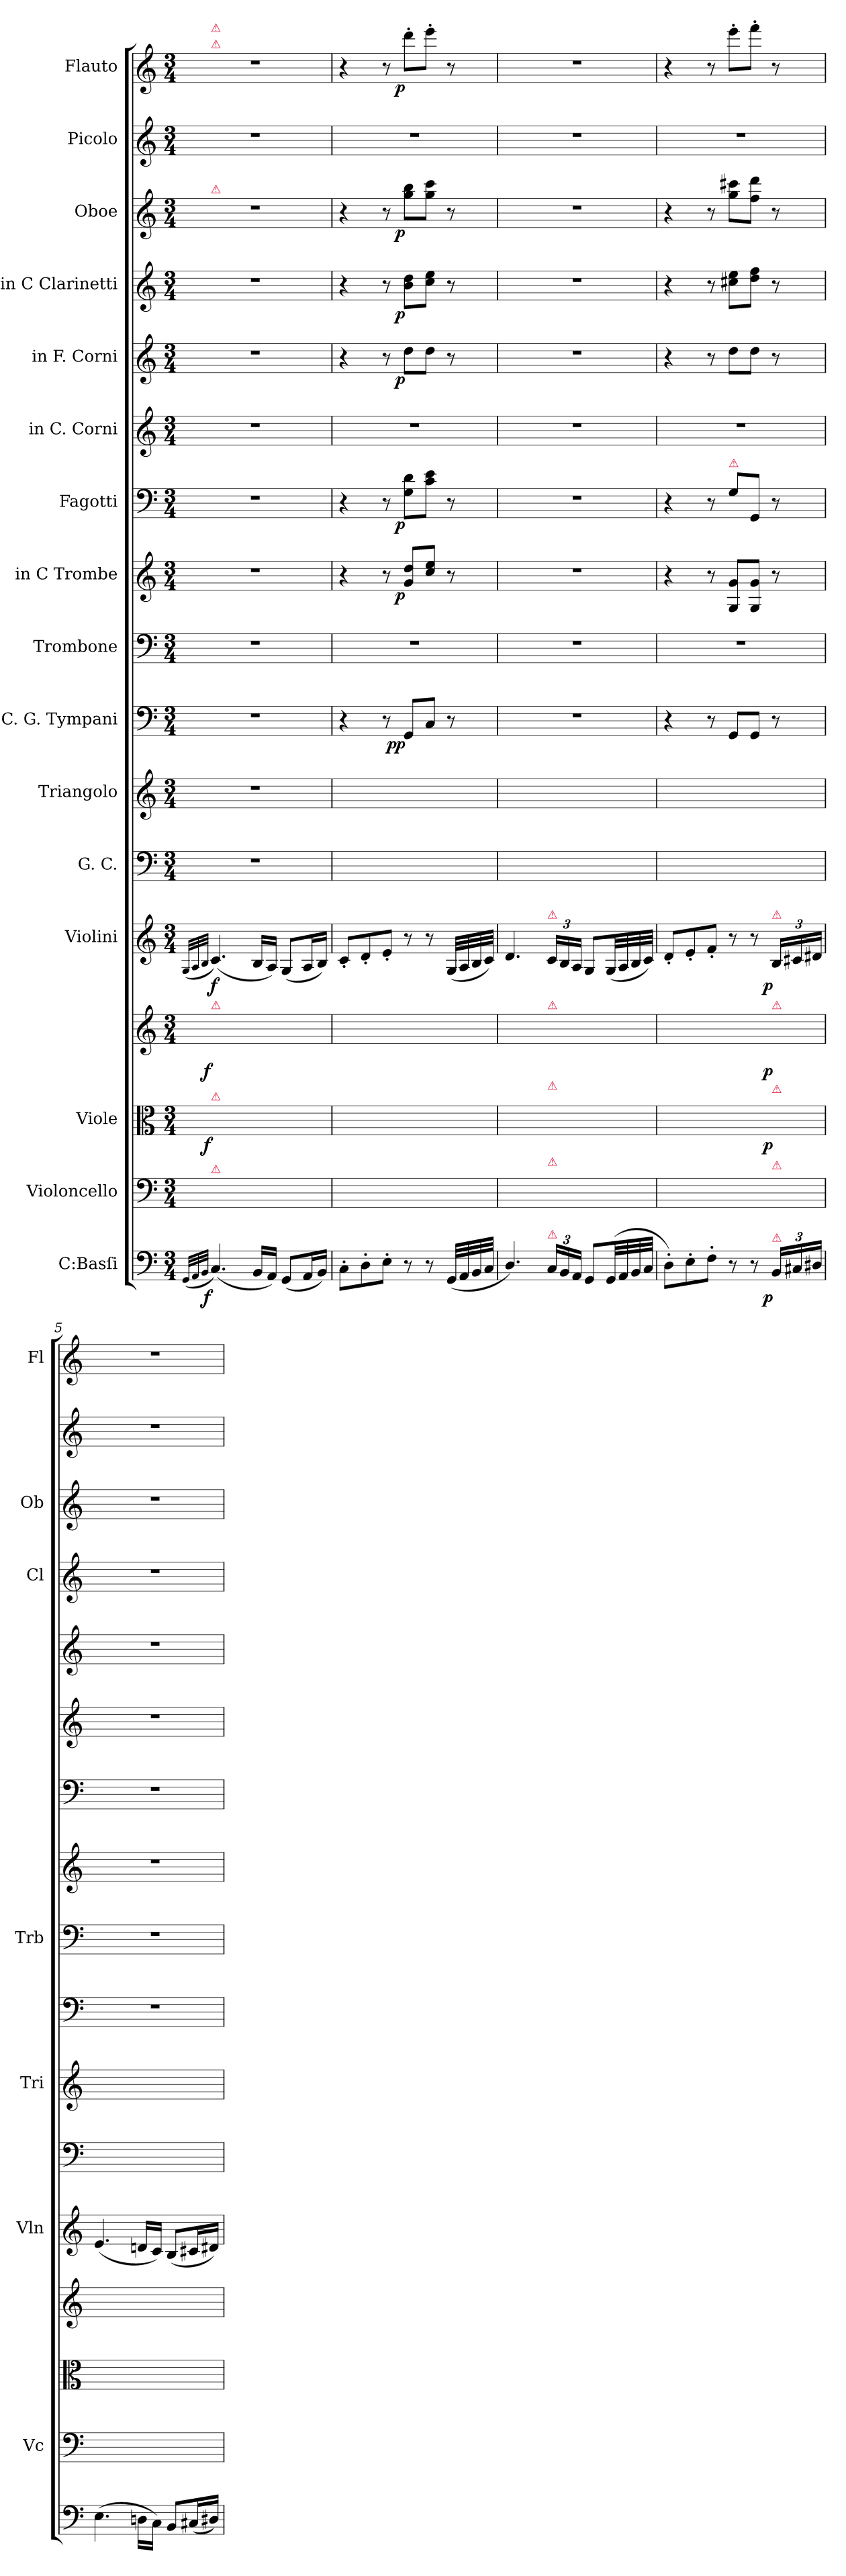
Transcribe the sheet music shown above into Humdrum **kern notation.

**kern	**dynam	**kern	**kern	**dynam	**kern	**dynam	**kern	**dynam	**kern	**kern	**kern	**dynam	**kern	**kern	**dynam	**kern	**dynam	**kern	**kern	**dynam	**kern	**dynam	**kern	**dynam	**kern	**kern	**dynam
*part17	*part17	*part16	*part15	*part15	*part14	*part14	*part13	*part13	*part12	*part11	*part10	*part10	*part9	*part8	*part8	*part7	*part7	*part6	*part5	*part5	*part4	*part4	*part3	*part3	*part2	*part1	*part1
*staff17	*staff17	*staff16	*staff15	*staff15	*staff14	*staff14	*staff13	*staff13	*staff12	*staff11	*staff10	*staff10	*staff9	*staff8	*staff8	*staff7	*staff7	*staff6	*staff5	*staff5	*staff4	*staff4	*staff3	*staff3	*staff2	*staff1	*staff1
*I"C:Basſi	*	*I"Violoncello	*I"Viole	*	*	*	*I"Violini	*	*I"G. C.	*I"Triangolo	*I"C. G. Tympani	*	*I"Trombone	*I"in C Trombe	*	*I"Fagotti	*	*I"in C. Corni	*I"in F. Corni	*	*I"in C Clarinetti	*	*I"Oboe	*	*I"Picolo	*I"Flauto	*
*	*	*I'Vc	*	*	*	*	*I'Vln	*	*	*I'Tri	*	*	*I'Trb	*	*	*	*	*	*	*	*I'Cl	*	*I'Ob	*	*	*I'Fl	*
*clefF4	*	*clefF4	*clefC3	*	*clefG2	*	*clefG2	*	*clefF4	*clefG2	*clefF4	*	*clefF4	*clefG2	*	*clefF4	*	*clefG2	*clefG2	*	*clefG2	*	*clefG2	*	*clefG2	*clefG2	*
*	*	*	*	*	*	*	*	*	*	*	*	*	*	*	*	*	*	*	*ITrd4c7	*	*	*	*	*	*	*	*
*k[]	*	*k[]	*k[]	*	*k[]	*	*k[]	*	*k[]	*k[]	*k[]	*	*k[]	*k[]	*	*k[]	*	*k[]	*k[b-]	*	*k[]	*	*k[]	*	*k[]	*k[]	*
*M3/4	*	*M3/4	*M3/4	*	*M3/4	*	*M3/4	*	*M3/4	*M3/4	*M3/4	*	*M3/4	*M3/4	*	*M3/4	*	*M3/4	*M3/4	*	*M3/4	*	*M3/4	*	*M3/4	*M3/4	*
=1	=1	=1	=1	=1	=1	=1	=1	=1	=1	=1	=1	=1	=1	=1	=1	=1	=1	=1	=1	=1	=1	=1	=1	=1	=1	=1	=1
(32qqGG/LLL	.	32qqGG/LLLyy	(32qqG/LLLyy	.	(32qqG/LLLyy	.	(32qqG/LLL	.	.	.	.	.	.	.	.	.	.	.	.	.	.	.	.	.	.	.	.
32qqAA/	.	32qqAA/yy	32qqA/yy	.	32qqA/yy	.	32qqA/	.	.	.	.	.	.	.	.	.	.	.	.	.	.	.	.	.	.	.	.
32qqBB/JJJ	.	32qqBB/JJJyy	32qqB/JJJyy	.	32qqB/JJJyy	.	32qqB/JJJ	.	.	.	.	.	.	.	.	.	.	.	.	.	.	.	.	.	.	.	.
!	!	!	!	!	!	!	!	!	!	!	!	!	!	!	!	!	!	!	!	!	!	!	!	!	!	!LO:TX:a:color=crimson:t=⚠	!
!	!	!	!	!	!	!	!	!	!	!	!	!	!	!	!	!	!	!	!	!	!	!	!	!	!	!LO:TX:a:color=crimson:t=⚠	!
!	!	!	!	!	!	!	!	!	!	!	!	!	!	!	!	!	!	!	!	!	!	!	!LO:TX:a:color=crimson:t=⚠	!	!	!	!
!	!	!	!	!	!LO:TX:a:color=crimson:t=⚠	!	!	!	!	!	!	!	!	!	!	!	!	!	!	!	!	!	!	!	!	!	!
!	!	!	!LO:TX:a:color=crimson:t=⚠	!	!	!	!	!	!	!	!	!	!	!	!	!	!	!	!	!	!	!	!	!	!	!	!
!	!	!LO:TX:a:color=crimson:t=⚠	!	!	!	!	!	!	!	!	!	!	!	!	!	!	!	!	!	!	!	!	!	!	!	!	!
!	!LO:DY:rj	!	!	!LO:DY:rj	!	!LO:DY:rj	!	!	!	!	!	!	!	!	!	!	!	!	!	!	!	!	!	!	!	!	!
(4.C/)	f	4.C/yy	(4.c/yy)	f	(>4.c/yy)	f	(>4.c/)	f	2.r	2.r	2.r	.	2.r	2.r	.	2.r	.	2.r	2.r	.	2.r	.	2.r	.	2.r	2.r	.
16BB/LL	.	16BB/LLyy	16B/LLyy	.	16B/LLyy	.	16B/LL	.	.	.	.	.	.	.	.	.	.	.	.	.	.	.	.	.	.	.	.
16AA/JJ)	.	16AA/JJyy	16A/JJyy)	.	16A/JJyy)	.	16A/JJ)	.	.	.	.	.	.	.	.	.	.	.	.	.	.	.	.	.	.	.	.
(8GG/L	.	8GG/Lyy	(8G/Lyy	.	(>8G/Lyy	.	(>8G/L	.	.	.	.	.	.	.	.	.	.	.	.	.	.	.	.	.	.	.	.
16AA/L	.	16AA/Lyy	16A/Lyy	.	16A/Lyy	.	16A/L	.	.	.	.	.	.	.	.	.	.	.	.	.	.	.	.	.	.	.	.
16BB/JJ)	.	16BB/JJyy	16B/JJyy)	.	16B/JJyy)	.	16B/JJ)	.	.	.	.	.	.	.	.	.	.	.	.	.	.	.	.	.	.	.	.
=2	=2	=2	=2	=2	=2	=2	=2	=2	=2	=2	=2	=2	=2	=2	=2	=2	=2	=2	=2	=2	=2	=2	=2	=2	=2	=2	=2
8C'\L	.	8C'\Lyy	8c'\Lyy	.	8c'/Lyy	.	8c'/L	.	2.ryy	2.ryy	4r	.	2.r	4r	.	4r	.	2.r	4r	.	4r	.	4r	.	2.r	4r	.
8D'\	.	8D'\yy	8d'\yy	.	8d'/yy	.	8d'/	.	.	.	.	.	.	.	.	.	.	.	.	.	.	.	.	.	.	.	.
8E'\J	.	8E'\Jyy	8e'\Jyy	.	8e'/Jyy	.	8e'/J	.	.	.	8r	.	.	8r	.	8r	.	.	8r	.	8r	.	8r	.	.	8r	.
!	!	!	!	!	!	!	!	!	!	!	!	!LO:DY:rj	!	!	!LO:DY:rj	!	!LO:DY:rj	!	!	!LO:DY:rj	!	!LO:DY:rj	!	!LO:DY:rj	!	!	!LO:DY:rj
8r	.	8ryy	8ryy	.	8ryy	.	8r	.	.	.	8GG/L	pp	.	8g/ 8dd/L	p	8G\ 8d\L	p	.	8g\L	p	8b\ 8dd\L	p	8gg\ 8bb\L	p	.	8ddd'\L	p
8r	.	8ryy	8ryy	.	8ryy	.	8r	.	.	.	8C/J	.	.	8cc/ 8ee/J	.	8c\ 8e\J	.	.	8g\J	.	8cc\ 8ee\J	.	8gg\ 8ccc\J	.	.	8eee'\J	.
(32GG/LLL	.	32GG/LLLyy	(32G/LLLyy	.	(32G/LLLyy	.	(32G/LLL	.	.	.	8r	.	.	8r	.	8r	.	.	8r	.	8r	.	8r	.	.	8r	.
32AA/	.	32AA/yy	32A/yy	.	32A/yy	.	32A/	.	.	.	.	.	.	.	.	.	.	.	.	.	.	.	.	.	.	.	.
32BB/	.	32BB/yy	32B/yy	.	32B/yy	.	32B/	.	.	.	.	.	.	.	.	.	.	.	.	.	.	.	.	.	.	.	.
32C/JJJ	.	32C/JJJyy	32c/JJJyy	.	32c/JJJyy)	.	32c/JJJ)	.	.	.	.	.	.	.	.	.	.	.	.	.	.	.	.	.	.	.	.
=3	=3	=3	=3	=3	=3	=3	=3	=3	=3	=3	=3	=3	=3	=3	=3	=3	=3	=3	=3	=3	=3	=3	=3	=3	=3	=3	=3
4.D/)	.	4.D/yy	4.d/yy)	.	4.d/yy	.	4.d/	.	2.ryy	2.ryy	2.r	.	2.r	2.r	.	2.r	.	2.r	2.r	.	2.r	.	2.r	.	2.r	2.r	.
!	!	!	!	!	!	!	!LO:TX:a:color=crimson:t=⚠	!	!	!	!	!	!	!	!	!	!	!	!	!	!	!	!	!	!	!	!
!	!	!	!	!	!LO:TX:a:color=crimson:t=⚠	!	!	!	!	!	!	!	!	!	!	!	!	!	!	!	!	!	!	!	!	!	!
!	!	!	!LO:TX:a:color=crimson:t=⚠	!	!	!	!	!	!	!	!	!	!	!	!	!	!	!	!	!	!	!	!	!	!	!	!
!	!	!LO:TX:a:color=crimson:t=⚠	!	!	!	!	!	!	!	!	!	!	!	!	!	!	!	!	!	!	!	!	!	!	!	!	!
!LO:TX:a:color=crimson:t=⚠	!	!	!	!	!	!	!	!	!	!	!	!	!	!	!	!	!	!	!	!	!	!	!	!	!	!	!
24C/LL	.	24C/LLyy	24c/LLyy	.	24c/LLyy	.	24c/LL	.	.	.	.	.	.	.	.	.	.	.	.	.	.	.	.	.	.	.	.
24BB/	.	24BB/yy	24B/yy	.	24B/yy	.	24B/	.	.	.	.	.	.	.	.	.	.	.	.	.	.	.	.	.	.	.	.
24AA/JJ	.	24AA/JJyy	24A/JJyy	.	24A/JJyy	.	24A/JJ	.	.	.	.	.	.	.	.	.	.	.	.	.	.	.	.	.	.	.	.
8GG/L	.	8GG/Lyy	8G/Lyy	.	8G/Lyy	.	8G/L	.	.	.	.	.	.	.	.	.	.	.	.	.	.	.	.	.	.	.	.
(32GG/LL	.	32GG/LLyy	(32G/LLyy	.	(32G/LLyy	.	(32G/LL	.	.	.	.	.	.	.	.	.	.	.	.	.	.	.	.	.	.	.	.
32AA/	.	32AA/yy	32A/yy	.	32A/yy	.	32A/	.	.	.	.	.	.	.	.	.	.	.	.	.	.	.	.	.	.	.	.
32BB/	.	32BB/yy	32B/yy	.	32B/yy	.	32B/	.	.	.	.	.	.	.	.	.	.	.	.	.	.	.	.	.	.	.	.
32C/JJJ	.	32C/JJJyy	32c/JJJyy	.	32c/JJJyy)	.	32c/JJJ)	.	.	.	.	.	.	.	.	.	.	.	.	.	.	.	.	.	.	.	.
=4	=4	=4	=4	=4	=4	=4	=4	=4	=4	=4	=4	=4	=4	=4	=4	=4	=4	=4	=4	=4	=4	=4	=4	=4	=4	=4	=4
8D'\L)	.	8D'\Lyy	8d'\Lyy)	.	8d'/Lyy	.	8d'/L	.	2.ryy	2.ryy	4r	.	2.r	4r	.	4r	.	2.r	4r	.	4r	.	4r	.	2.r	4r	.
8E'\	.	8E'\yy	8e'\yy	.	8e'/yy	.	8e'/	.	.	.	.	.	.	.	.	.	.	.	.	.	.	.	.	.	.	.	.
8F'\J	.	8F'\Jyy	8f'\Jyy	.	8f'/Jyy	.	8f'/J	.	.	.	8r	.	.	8r	.	8r	.	.	8r	.	8r	.	8r	.	.	8r	.
!	!	!	!	!	!	!	!	!	!	!	!	!	!	!	!	!LO:TX:a:color=crimson:t=⚠	!	!	!	!	!	!	!	!	!	!	!
8r	.	8ryy	8ryy	.	8ryy	.	8r	.	.	.	8GG/L	.	.	8G/ 8g/L	.	8G\L	.	.	8g\L	.	8cc#X\ 8ee\L	.	8gg\ 8ccc#X\L	.	.	8eee'\L	.
8r	.	8ryy	8ryy	.	8ryy	.	8r	.	.	.	8GG/J	.	.	8G/ 8g/J	.	8GG/J	.	.	8g\J	.	8dd\ 8ff\J	.	8ff\ 8ddd\J	.	.	8fff'\J	.
!	!	!	!	!	!	!	!LO:TX:a:color=crimson:t=⚠	!	!	!	!	!	!	!	!	!	!	!	!	!	!	!	!	!	!	!	!
!	!	!	!	!	!LO:TX:a:color=crimson:t=⚠	!	!	!	!	!	!	!	!	!	!	!	!	!	!	!	!	!	!	!	!	!	!
!	!	!	!LO:TX:a:color=crimson:t=⚠	!	!	!	!	!	!	!	!	!	!	!	!	!	!	!	!	!	!	!	!	!	!	!	!
!	!	!LO:TX:a:color=crimson:t=⚠	!	!	!	!	!	!	!	!	!	!	!	!	!	!	!	!	!	!	!	!	!	!	!	!	!
!LO:TX:a:color=crimson:t=⚠	!	!	!	!	!	!	!	!	!	!	!	!	!	!	!	!	!	!	!	!	!	!	!	!	!	!	!
!	!LO:DY:rj	!	!	!LO:DY:rj	!	!LO:DY:rj	!	!LO:DY:rj	!	!	!	!	!	!	!	!	!	!	!	!	!	!	!	!	!	!	!
24BB/LL	p	24BB/LLyy	24B/LLyy	p	24B/LLyy	p	24B/LL	p	.	.	8r	.	.	8r	.	8r	.	.	8r	.	8r	.	8r	.	.	8r	.
24C#X/	.	24C#X/yy	24c#X/yy	.	24c#X/yy	.	24c#X/	.	.	.	.	.	.	.	.	.	.	.	.	.	.	.	.	.	.	.	.
24D#X/JJ	.	24D#X/JJyy	24d#X/JJyy	.	24d#X/JJyy	.	24d#X/JJ	.	.	.	.	.	.	.	.	.	.	.	.	.	.	.	.	.	.	.	.
=5	=5	=5	=5	=5	=5	=5	=5	=5	=5	=5	=5	=5	=5	=5	=5	=5	=5	=5	=5	=5	=5	=5	=5	=5	=5	=5	=5
(4.E\	.	4.E\yy	(4.e\yy	.	(>4.e/yy	.	(>4.e/	.	2.ryy	2.ryy	2.r	.	2.r	2.r	.	2.r	.	2.r	2.r	.	2.r	.	2.r	.	2.r	2.r	.
16Dn\LL	.	16Dn\LLyy	16dn\LLyy	.	16dn/LLyy	.	16dn/LL	.	.	.	.	.	.	.	.	.	.	.	.	.	.	.	.	.	.	.	.
16C\JJ)	.	16C\JJyy	16c\JJyy)	.	16c/JJyy)	.	16c/JJ)	.	.	.	.	.	.	.	.	.	.	.	.	.	.	.	.	.	.	.	.
8BB/L	.	8BB/Lyy	8B/Lyy	.	(8B/Lyy	.	(8B/L	.	.	.	.	.	.	.	.	.	.	.	.	.	.	.	.	.	.	.	.
(16C#X/L	.	16C#X/Lyy	(16c#X/Lyy	.	16c#X/Lyy	.	16c#X/L	.	.	.	.	.	.	.	.	.	.	.	.	.	.	.	.	.	.	.	.
16D#X/JJ)	.	16D#X/JJyy	16d#X/JJyy)	.	16d#X/JJyy)	.	16d#X/JJ)	.	.	.	.	.	.	.	.	.	.	.	.	.	.	.	.	.	.	.	.
=	=	=	=	=	=	=	=	=	=	=	=	=	=	=	=	=	=	=	=	=	=	=	=	=	=	=	=
*-	*-	*-	*-	*-	*-	*-	*-	*-	*-	*-	*-	*-	*-	*-	*-	*-	*-	*-	*-	*-	*-	*-	*-	*-	*-	*-	*-
